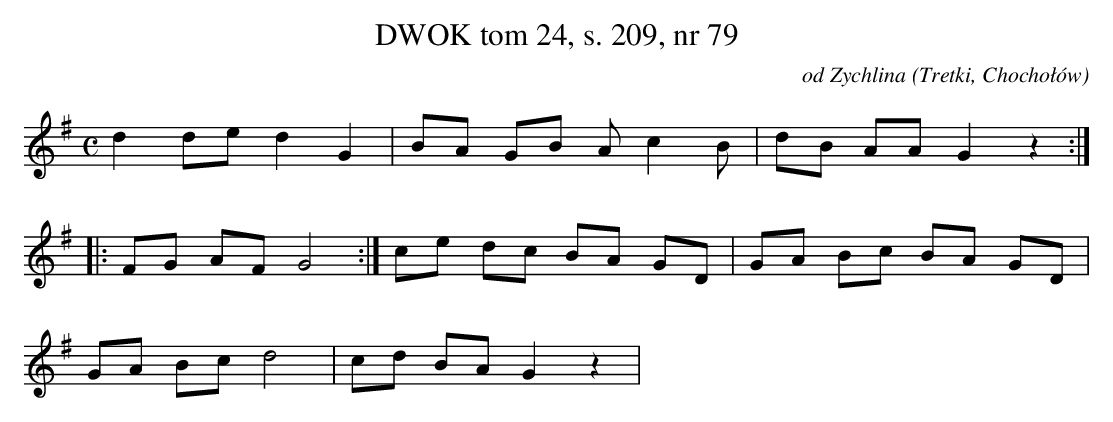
X:1
T: DWOK tom 24, s. 209, nr 79
O: od Zychlina (Tretki, Chochołów)
L: 1/16
M: C
K: G
d4 d2e2 d4 G4 | B2A2 G2B2 A2 c4 B2 | d2B2 A2A2 G4 z4 :|
|:F2G2 A2F2 G8 :| c2e2 d2c2 B2A2 G2D2 | G2A2 B2c2 B2A2 G2D2 |
G2A2 B2c2 d8 | c2d2 B2A2 G4 z4 |
